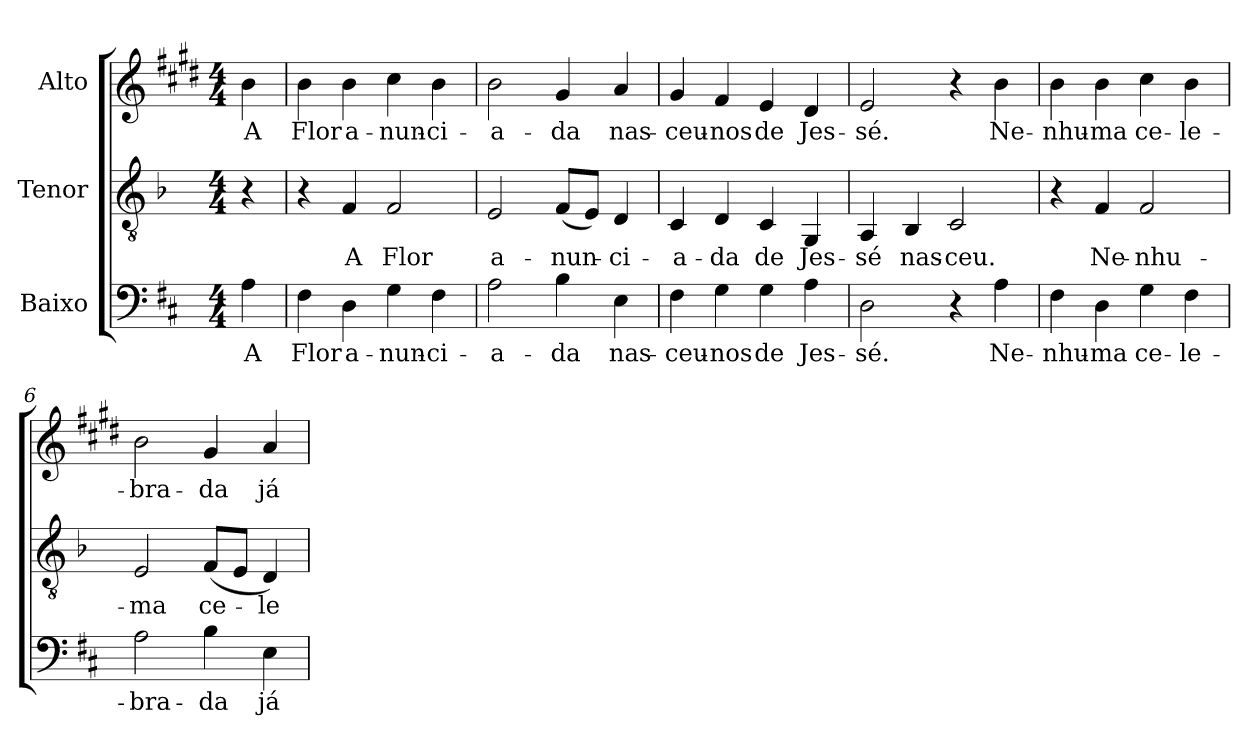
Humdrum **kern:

**kern	**text	**kern	**text	**kern	**text
*part3	*part3	*part2	*part2	*part1	*part1
*staff3	*staff3	*staff2	*staff2	*staff1	*staff1
*I"Baixo	*	*I"Tenor	*	*I"Alto	*
!!LO:PB:g=z
*clefF4	*	*clefGv2	*	*clefG2	*
*	*	*ITrd2c3	*	*ITrd1c2	*
*k[f#c#]	*	*k[f#c#]	*	*k[f#c#]	*
*D:	*	*D:	*	*D:	*
*M4/4	*	*M4/4	*	*M4/4	*
*MM94	*	*MM94	*	*MM94	*
=	=	=	=	=	=
!	!LO:LY:b:color=#000000	!	!	!	!
!	!	!	!	!	!LO:LY:b:color=#000000
4Ai\	A	4r	.	4ai\	A
=1	=1	=1	=1	=1	=1
!	!LO:LY:b:color=#000000	!	!	!	!
!	!	!	!	!	!LO:LY:b:color=#000000
4F#i\	Flor	4r	.	4ai\	Flor
!	!LO:LY:b:color=#000000	!	!	!	!
!	!	!	!LO:LY:b:color=#000000	!	!
!	!	!	!	!	!LO:LY:b:color=#000000
4Di\	a-	4Di/	A	4ai\	a-
!	!LO:LY:b:color=#000000	!	!	!	!
!	!	!	!LO:LY:b:color=#000000	!	!
!	!	!	!	!	!LO:LY:b:color=#000000
4Gi\	-nun-	2Di/	Flor	4bi\	-nun-
!	!LO:LY:b:color=#000000	!	!	!	!
!	!	!	!	!	!LO:LY:b:color=#000000
4F#i\	-ci-	.	.	4ai\	-ci-
=2	=2	=2	=2	=2	=2
!	!LO:LY:b:color=#000000	!	!	!	!
!	!	!	!LO:LY:b:color=#000000	!	!
!	!	!	!	!	!LO:LY:b:color=#000000
2Ai\	-a-	2C#i/	a-	2ai\	-a-
!	!LO:LY:b:color=#000000	!	!	!	!
!	!	!	!LO:LY:b:color=#000000	!	!
!	!	!	!	!	!LO:LY:b:color=#000000
4Bi\	-da	(8Di/L	-nun-	4f#i/	-da
.	.	8C#i/J)	.	.	.
!	!LO:LY:b:color=#000000	!	!	!	!
!	!	!	!LO:LY:b:color=#000000	!	!
!	!	!	!	!	!LO:LY:b:color=#000000
4Ei\	nas-	4BBi/	-ci-	4gi/	nas-
=3	=3	=3	=3	=3	=3
!	!LO:LY:b:color=#000000	!	!	!	!
!	!	!	!LO:LY:b:color=#000000	!	!
!	!	!	!	!	!LO:LY:b:color=#000000
4F#i\	-ceu-	4AAi/	-a-	4f#i/	-ceu-
!	!LO:LY:b:color=#000000	!	!	!	!
!	!	!	!LO:LY:b:color=#000000	!	!
!	!	!	!	!	!LO:LY:b:color=#000000
4Gi\	-nos	4BBi/	-da	4ei/	-nos
!	!LO:LY:b:color=#000000	!	!	!	!
!	!	!	!LO:LY:b:color=#000000	!	!
!	!	!	!	!	!LO:LY:b:color=#000000
4Gi\	de	4AAi/	de	4di/	de
!	!LO:LY:b:color=#000000	!	!	!	!
!	!	!	!LO:LY:b:color=#000000	!	!
!	!	!	!	!	!LO:LY:b:color=#000000
4Ai\	Jes-	4EEi/	Jes-	4c#i/	Jes-
=4	=4	=4	=4	=4	=4
!	!LO:LY:b:color=#000000	!	!	!	!
!	!	!	!LO:LY:b:color=#000000	!	!
!	!	!	!	!	!LO:LY:b:color=#000000
2Di\	-sé.	4FF#i/	-sé	2di/	-sé.
!	!	!	!LO:LY:b:color=#000000	!	!
.	.	4GGi/	nas-	.	.
!	!	!	!LO:LY:b:color=#000000	!	!
4r	.	2AAi/	-ceu.	4r	.
!	!LO:LY:b:color=#000000	!	!	!	!
!	!	!	!	!	!LO:LY:b:color=#000000
4Ai\	Ne-	.	.	4ai\	Ne-
=5	=5	=5	=5	=5	=5
!	!LO:LY:b:color=#000000	!	!	!	!
!	!	!	!	!	!LO:LY:b:color=#000000
4F#i\	-nhu-	4r	.	4ai\	-nhu-
!	!LO:LY:b:color=#000000	!	!	!	!
!	!	!	!LO:LY:b:color=#000000	!	!
!	!	!	!	!	!LO:LY:b:color=#000000
4Di\	-ma	4Di/	Ne-	4ai\	-ma
!	!LO:LY:b:color=#000000	!	!	!	!
!	!	!	!LO:LY:b:color=#000000	!	!
!	!	!	!	!	!LO:LY:b:color=#000000
4Gi\	ce-	2Di/	-nhu-	4bi\	ce-
!	!LO:LY:b:color=#000000	!	!	!	!
!	!	!	!	!	!LO:LY:b:color=#000000
4F#i\	-le-	.	.	4ai\	-le-
!!LO:LB:g=z
=6	=6	=6	=6	=6	=6
!	!LO:LY:b:color=#000000	!	!	!	!
!	!	!	!LO:LY:b:color=#000000	!	!
!	!	!	!	!	!LO:LY:b:color=#000000
2Ai\	-bra-	2C#i/	-ma	2ai\	-bra-
!	!LO:LY:b:color=#000000	!	!	!	!
!	!	!	!LO:LY:b:color=#000000	!	!
!	!	!	!	!	!LO:LY:b:color=#000000
4Bi\	-da	(8Di/L	ce-	4f#i/	-da
.	.	8C#i/J	.	.	.
!	!LO:LY:b:color=#000000	!	!	!	!
!	!	!	!LO:LY:b:color=#000000	!	!
!	!	!	!	!	!LO:LY:b:color=#000000
4Ei\	já	4BBi/)	-le-	4gi/	já
=	=	=	=	=	=
*-	*-	*-	*-	*-	*-
